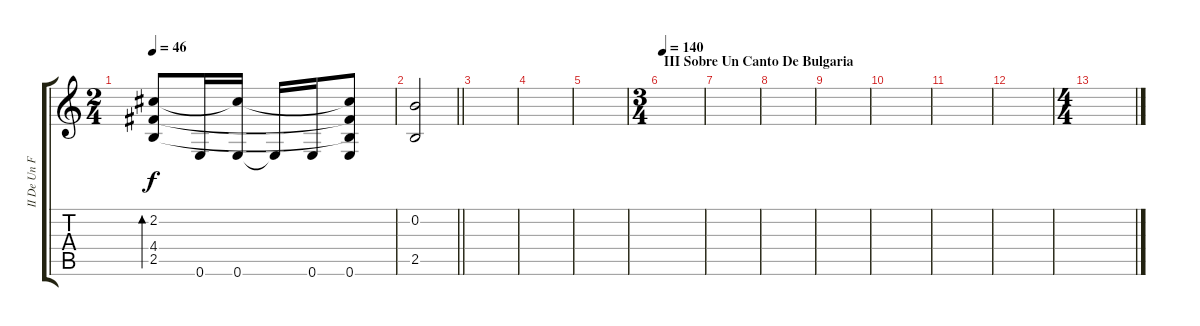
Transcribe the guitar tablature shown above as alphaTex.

\track ("II De Un Fragmento Instrumental" "II De Un F") {instrument acousticguitarnylon}
\staff {score tabs}
\tuning (E4 B3 G3 D3 A2 E2) {hide}
\ts (2 4)
\tempo 46
\clef g2
\ks c
(2.2 4.4 2.5).8{bd 30 dy f} 0.6.16 (2.2{t} 0.6).16 0.6{t}.16 0.6.16 (2.2{t} 4.4{t} 2.5{t} 0.6).8 |
\barLineRight lightlight
(0.2 2.5).2 |
|
|
|
\ts (3 4)
\section ("" "III Sobre Un Canto De Bulgaria")
\tempo 140
|
|
|
|
|
|
|
\ts (4 4)
